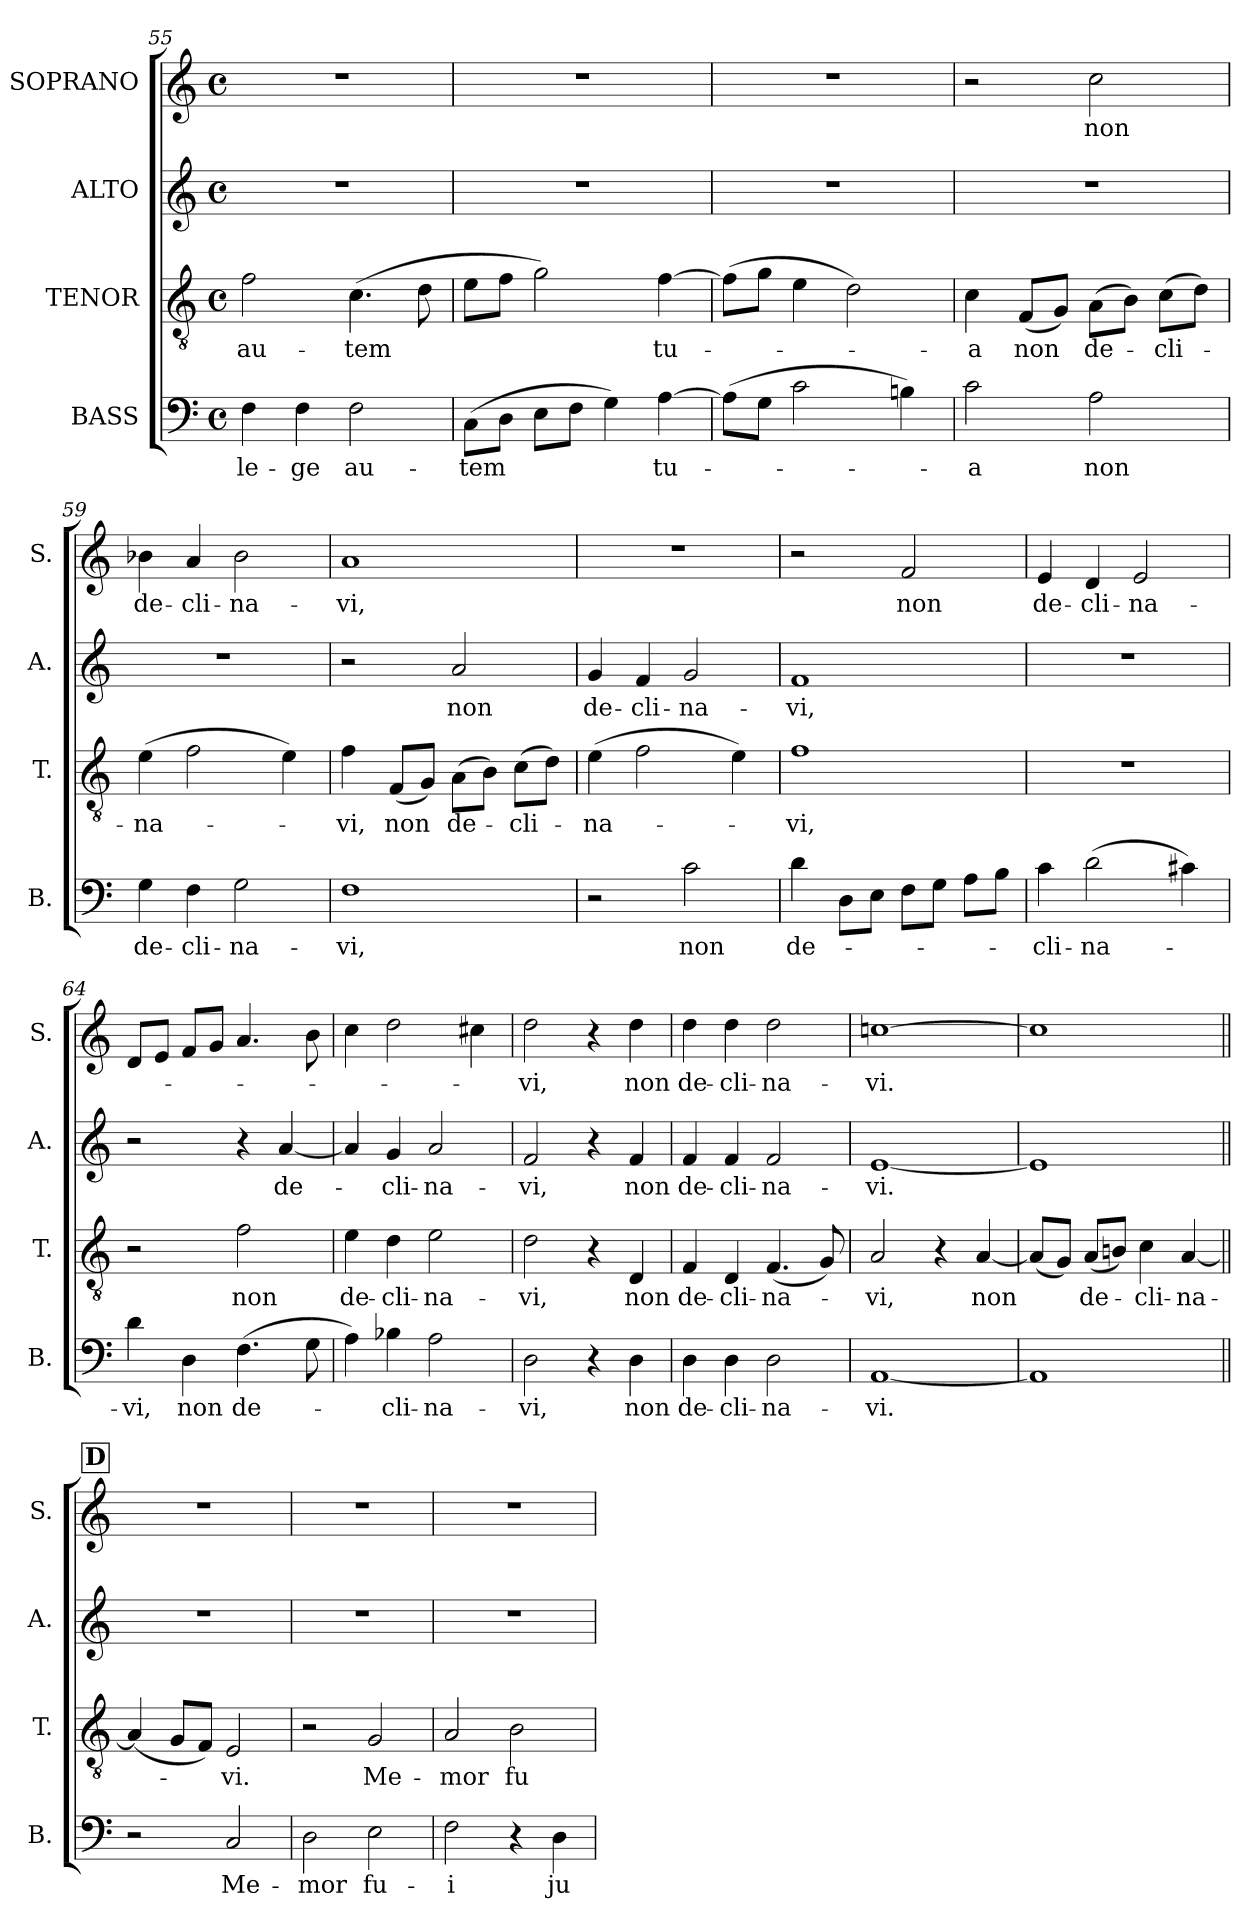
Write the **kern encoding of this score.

**kern	**text	**kern	**text	**kern	**text	**kern	**text
*part4	*part4	*part3	*part3	*part2	*part2	*part1	*part1
*staff4	*staff4	*staff3	*staff3	*staff2	*staff2	*staff1	*staff1
*I"BASS	*	*I"TENOR	*	*I"ALTO	*	*I"SOPRANO	*
*I'B.	*	*I'T.	*	*I'A.	*	*I'S.	*
*clefF4	*	*clefGv2	*	*clefG2	*	*clefG2	*
*	*	*ITrd7c12	*	*	*	*	*
*k[]	*	*k[]	*	*k[]	*	*k[]	*
*C:	*	*C:	*	*C:	*	*C:	*
*M4/4	*	*M4/4	*	*M4/4	*	*M4/4	*
*met(c)	*	*met(c)	*	*met(c)	*	*met(c)	*
=55	=55	=55	=55	=55	=55	=55	=55
!	!LO:LY:b	!	!LO:LY:b	!	!	!	!
4F\	le-	2F\	au-	1r	.	1r	.
!	!LO:LY:b	!	!	!	!	!	!
4F\	-ge	.	.	.	.	.	.
!	!LO:LY:b	!	!LO:LY:b	!	!	!	!
2F\	au-	(>4.C\	-tem	.	.	.	.
.	.	8D\	.	.	.	.	.
=56	=56	=56	=56	=56	=56	=56	=56
!	!LO:LY:b	!	!	!	!	!	!
(>8C\L	-tem	8E\L	.	1r	.	1r	.
8D\J	.	8F\J	.	.	.	.	.
8E\L	.	2G\)	.	.	.	.	.
8F\J	.	.	.	.	.	.	.
4G\)	.	.	.	.	.	.	.
!	!LO:LY:b	!	!LO:LY:b	!	!	!	!
[4A\	tu-	[4F\	tu-	.	.	.	.
=57	=57	=57	=57	=57	=57	=57	=57
(>8A\L]	.	(>8F\L]	.	1r	.	1r	.
8G\J	.	8G\J	.	.	.	.	.
2c\	.	4E\	.	.	.	.	.
.	.	2D\)	.	.	.	.	.
4Bn\)	.	.	.	.	.	.	.
!!LO:PB:g=z
=58	=58	=58	=58	=58	=58	=58	=58
!	!LO:LY:b	!	!LO:LY:b	!	!	!	!
2c\	-a	4C\	-a	1r	.	2r	.
!	!	!	!LO:LY:b	!	!	!	!
.	.	(<8FF/L	non	.	.	.	.
.	.	8GG/J)	.	.	.	.	.
!	!LO:LY:b	!	!LO:LY:b	!	!	!	!LO:LY:b
2A\	non	(>8AA\L	de-	.	.	2cc\	non
.	.	8BB\J)	.	.	.	.	.
!	!	!	!LO:LY:b	!	!	!	!
.	.	(>8C\L	-cli-	.	.	.	.
.	.	8D\J)	.	.	.	.	.
=59	=59	=59	=59	=59	=59	=59	=59
!	!LO:LY:b	!	!LO:LY:b	!	!	!	!LO:LY:b
4G\	de-	(>4E\	-na-	1r	.	4b-X\	de-
!	!LO:LY:b	!	!	!	!	!	!LO:LY:b
4F\	-cli-	2F\	.	.	.	4a/	-cli-
!	!LO:LY:b	!	!	!	!	!	!LO:LY:b
2G\	-na-	.	.	.	.	2b-\	-na-
.	.	4E\)	.	.	.	.	.
=60	=60	=60	=60	=60	=60	=60	=60
!	!LO:LY:b	!	!LO:LY:b	!	!	!	!LO:LY:b
1F	-vi,	4F\	-vi,	2r	.	1a	-vi,
!	!	!	!LO:LY:b	!	!	!	!
.	.	(<8FF/L	non	.	.	.	.
.	.	8GG/J)	.	.	.	.	.
!	!	!	!LO:LY:b	!	!LO:LY:b	!	!
.	.	(>8AA\L	de-	2a/	non	.	.
.	.	8BB\J)	.	.	.	.	.
!	!	!	!LO:LY:b	!	!	!	!
.	.	(>8C\L	-cli-	.	.	.	.
.	.	8D\J)	.	.	.	.	.
=61	=61	=61	=61	=61	=61	=61	=61
!	!	!	!LO:LY:b	!	!LO:LY:b	!	!
2r	.	(>4E\	-na-	4g/	de-	1r	.
!	!	!	!	!	!LO:LY:b	!	!
.	.	2F\	.	4f/	-cli-	.	.
!	!LO:LY:b	!	!	!	!LO:LY:b	!	!
2c\	non	.	.	2g/	-na-	.	.
.	.	4E\)	.	.	.	.	.
=62	=62	=62	=62	=62	=62	=62	=62
!	!LO:LY:b	!	!LO:LY:b	!	!LO:LY:b	!	!
4d\	de-	1F	-vi,	1f	-vi,	2r	.
8D\L	.	.	.	.	.	.	.
8E\J	.	.	.	.	.	.	.
!	!	!	!	!	!	!	!LO:LY:b
8F\L	.	.	.	.	.	2f/	non
8G\J	.	.	.	.	.	.	.
8A\L	.	.	.	.	.	.	.
8B\J	.	.	.	.	.	.	.
=63	=63	=63	=63	=63	=63	=63	=63
!	!LO:LY:b	!	!	!	!	!	!LO:LY:b
4c\	-cli-	1r	.	1r	.	4e/	de-
!	!LO:LY:b	!	!	!	!	!	!LO:LY:b
(>2d\	-na-	.	.	.	.	4d/	-cli-
!	!	!	!	!	!	!	!LO:LY:b
.	.	.	.	.	.	2e/	-na-
4c#X\)	.	.	.	.	.	.	.
=64	=64	=64	=64	=64	=64	=64	=64
!	!LO:LY:b	!	!	!	!	!	!
4d\	-vi,	2r	.	2r	.	8d/L	.
.	.	.	.	.	.	8e/J	.
!	!LO:LY:b	!	!	!	!	!	!
4D\	non	.	.	.	.	8f/L	.
.	.	.	.	.	.	8g/J	.
!	!LO:LY:b	!	!LO:LY:b	!	!	!	!
(>4.F\	de-	2F\	non	4r	.	4.a/	.
!	!	!	!	!	!LO:LY:b	!	!
.	.	.	.	[4a/	de-	.	.
8G\	.	.	.	.	.	8b\	.
=65	=65	=65	=65	=65	=65	=65	=65
!	!	!	!LO:LY:b	!	!	!	!
4A\)	.	4E\	de-	4a/]	.	4cc\	.
!	!LO:LY:b	!	!LO:LY:b	!	!LO:LY:b	!	!
4B-X\	-cli-	4D\	-cli-	4g/	-cli-	2dd\	.
!	!LO:LY:b	!	!LO:LY:b	!	!LO:LY:b	!	!
2A\	-na-	2E\	-na-	2a/	-na-	.	.
.	.	.	.	.	.	4cc#X\	.
!!LO:LB:g=z
=66	=66	=66	=66	=66	=66	=66	=66
!	!LO:LY:b	!	!LO:LY:b	!	!LO:LY:b	!	!LO:LY:b
2D\	-vi,	2D\	-vi,	2f/	-vi,	2dd\	-vi,
4r	.	4r	.	4r	.	4r	.
!	!LO:LY:b	!	!LO:LY:b	!	!LO:LY:b	!	!LO:LY:b
4D\	non	4DD/	non	4f/	non	4dd\	non
=67	=67	=67	=67	=67	=67	=67	=67
!	!LO:LY:b	!	!LO:LY:b	!	!LO:LY:b	!	!LO:LY:b
4D\	de-	4FF/	de-	4f/	de-	4dd\	de-
!	!LO:LY:b	!	!LO:LY:b	!	!LO:LY:b	!	!LO:LY:b
4D\	-cli-	4DD/	-cli-	4f/	-cli-	4dd\	-cli-
!	!LO:LY:b	!	!LO:LY:b	!	!LO:LY:b	!	!LO:LY:b
2D\	-na-	(<4.FF/	-na-	2f/	-na-	2dd\	-na-
.	.	8GG/)	.	.	.	.	.
=68	=68	=68	=68	=68	=68	=68	=68
!	!LO:LY:b	!	!LO:LY:b	!	!LO:LY:b	!	!LO:LY:b
[1AA	-vi.	2AA/	-vi,	[1e	-vi.	[1ccn	-vi.
.	.	4r	.	.	.	.	.
!	!	!	!LO:LY:b	!	!	!	!
.	.	[4AA/	non	.	.	.	.
=69	=69	=69	=69	=69	=69	=69	=69
1AA]	.	(<8AA/L]	.	1e]	.	1cc]	.
.	.	8GG/J)	.	.	.	.	.
!	!	!	!LO:LY:b	!	!	!	!
.	.	(<8AA/L	de-	.	.	.	.
.	.	8BBn/J)	.	.	.	.	.
!	!	!	!LO:LY:b	!	!	!	!
.	.	4C\	-cli-	.	.	.	.
!	!	!	!LO:LY:b	!	!	!	!
.	.	[4AA/	-na-	.	.	.	.
!!LO:REH:place=s1:a:B:fs=18:t=D
=70||	=70||	=70||	=70||	=70||	=70||	=70||	=70||
2r	.	(<4AA/]	.	1r	.	1r	.
.	.	8GG/L	.	.	.	.	.
.	.	8FF/J)	.	.	.	.	.
!	!LO:LY:b	!	!LO:LY:b	!	!	!	!
2C/	Me-	2EE/	-vi.	.	.	.	.
=71	=71	=71	=71	=71	=71	=71	=71
!	!LO:LY:b	!	!	!	!	!	!
2D\	-mor	2r	.	1r	.	1r	.
!	!LO:LY:b	!	!LO:LY:b	!	!	!	!
2E\	fu-	2GG/	Me-	.	.	.	.
=72	=72	=72	=72	=72	=72	=72	=72
!	!LO:LY:b	!	!LO:LY:b	!	!	!	!
2F\	-i	2AA/	-mor	1r	.	1r	.
!	!	!	!LO:LY:b	!	!	!	!
4r	.	2BB\	fu-	.	.	.	.
!	!LO:LY:b	!	!	!	!	!	!
4D\	ju-	.	.	.	.	.	.
=	=	=	=	=	=	=	=
*-	*-	*-	*-	*-	*-	*-	*-
